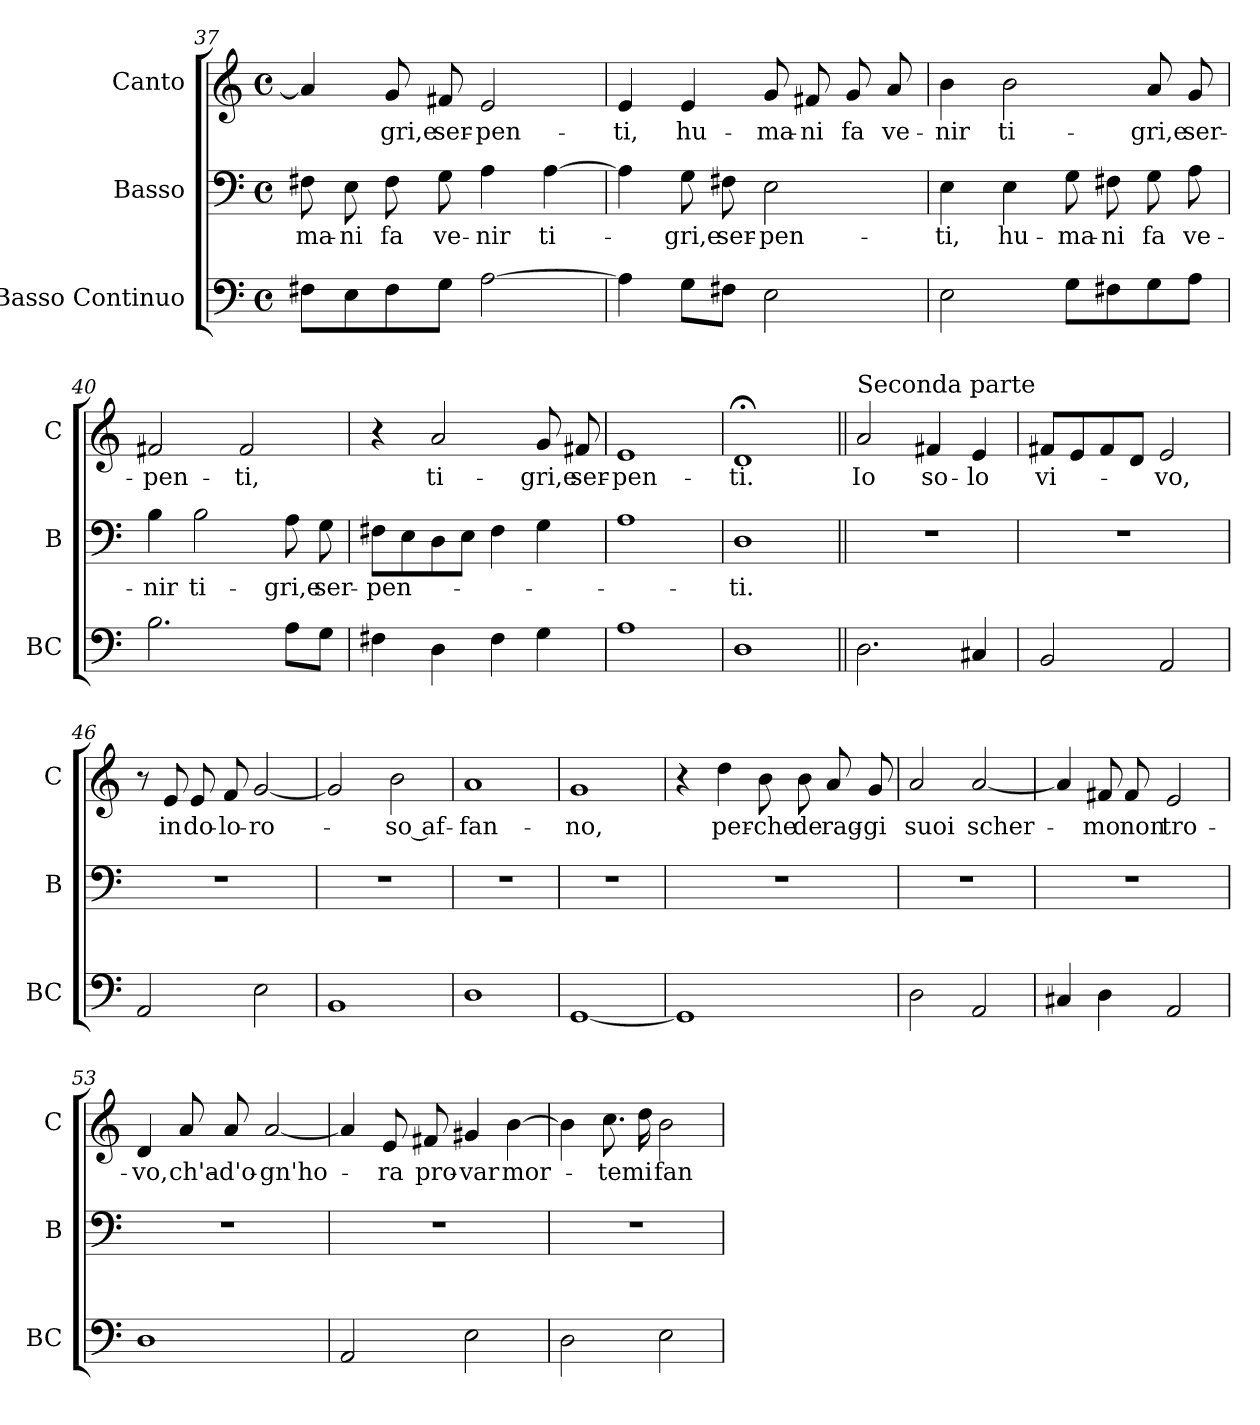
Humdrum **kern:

**kern	**kern	**text	**kern	**text
*part3	*part2	*part2	*part1	*part1
*staff3	*staff2	*staff2	*staff1	*staff1
*I"Basso Continuo	*I"Basso	*	*I"Canto	*
*I'BC	*I'B	*	*I'C	*
*clefF4	*clefF4	*	*clefG2	*
*k[]	*k[]	*	*k[]	*
*C:	*C:	*	*C:	*
*M4/4	*M4/4	*	*M4/4	*
*met(c)	*met(c)	*	*met(c)	*
=37	=37	=37	=37	=37
!	!	!LO:LY:b	!	!
8F#X\L	8F#X\	-ma-	4a/]	.
!	!	!LO:LY:b	!	!
8E\	8E\	-ni	.	.
!	!	!LO:LY:b	!	!LO:LY:b
8F#\	8F#\	fa	8g/	-gri,e
!	!	!LO:LY:b	!	!LO:LY:b
8G\J	8G\	ve-	8f#X/	ser-
!	!	!LO:LY:b	!	!LO:LY:b
[2A\	4A\	-nir	2e/	-pen-
!	!	!LO:LY:b	!	!
.	[4A\	ti-	.	.
!!LO:LB:g=z
=38	=38	=38	=38	=38
!	!	!	!	!LO:LY:b
4A\]	4A\]	.	4e/	-ti,
!	!	!LO:LY:b	!	!LO:LY:b
8G\L	8G\	-gri,e	4e/	hu-
!	!	!LO:LY:b	!	!
8F#X\J	8F#X\	ser-	.	.
!	!	!LO:LY:b	!	!LO:LY:b
2E\	2E\	-pen-	8g/	-ma-
!	!	!	!	!LO:LY:b
.	.	.	8f#X/	-ni
!	!	!	!	!LO:LY:b
.	.	.	8g/	fa
!	!	!	!	!LO:LY:b
.	.	.	8a/	ve-
=39	=39	=39	=39	=39
!	!	!LO:LY:b	!	!LO:LY:b
2E\	4E\	-ti,	4b\	-nir
!	!	!LO:LY:b	!	!LO:LY:b
.	4E\	hu-	2b\	ti-
!	!	!LO:LY:b	!	!
8G\L	8G\	-ma-	.	.
!	!	!LO:LY:b	!	!
8F#X\	8F#X\	-ni	.	.
!	!	!LO:LY:b	!	!LO:LY:b
8G\	8G\	fa	8a/	-gri,e
!	!	!LO:LY:b	!	!LO:LY:b
8A\J	8A\	ve-	8g/	ser-
=40	=40	=40	=40	=40
!	!	!LO:LY:b	!	!LO:LY:b
2.B\	4B\	-nir	2f#X/	-pen-
!	!	!LO:LY:b	!	!
.	2B\	ti-	.	.
!	!	!	!	!LO:LY:b
.	.	.	2f#/	-ti,
!	!	!LO:LY:b	!	!
8A\L	8A\	-gri,e	.	.
!	!	!LO:LY:b	!	!
8G\J	8G\	ser-	.	.
=41	=41	=41	=41	=41
!	!	!LO:LY:b	!	!
4F#X\	8F#X\L	-pen-	4r	.
.	8E\	.	.	.
!	!	!	!	!LO:LY:b
4D\	8D\	.	2a/	ti-
.	8E\J	.	.	.
4F#\	4F#\	.	.	.
!	!	!	!	!LO:LY:b
4G\	4G\	.	8g/	-gri,e
!	!	!	!	!LO:LY:b
.	.	.	8f#X/	ser-
=42	=42	=42	=42	=42
!	!	!	!	!LO:LY:b
1A	1A	.	1e	-pen-
=43	=43	=43	=43	=43
!	!	!LO:LY:b	!	!LO:LY:b
1D	1D	-ti.	1d;<	-ti.
!!LO:LB:g=z
=44||	=44||	=44||	=44||	=44||
!	!	!	!LO:TX:a:t=Seconda parte	!
!	!	!	!	!LO:LY:b
2.D\	1r	.	2a/	Io
!	!	!	!	!LO:LY:b
.	.	.	4f#X/	so-
!	!	!	!	!LO:LY:b
4C#X/	.	.	4e/	-lo
=45	=45	=45	=45	=45
!	!	!	!	!LO:LY:b
2BB/	1r	.	8f#X/L	vi-
.	.	.	8e/	.
.	.	.	8f#/	.
.	.	.	8d/J	.
!	!	!	!	!LO:LY:b
2AA/	.	.	2e/	-vo,
=46	=46	=46	=46	=46
2AA/	1r	.	8r	.
!	!	!	!	!LO:LY:b
.	.	.	8e/	in
!	!	!	!	!LO:LY:b
.	.	.	8e/	do-
!	!	!	!	!LO:LY:b
.	.	.	8f/	-lo-
!	!	!	!	!LO:LY:b
2E\	.	.	[2g/	-ro-
=47	=47	=47	=47	=47
1BB	1r	.	2g/]	.
!	!	!	!	!LO:LY:b
.	.	.	2b\	-so af-
=48	=48	=48	=48	=48
!	!	!	!	!LO:LY:b
1D	1r	.	1a	-fan-
=49	=49	=49	=49	=49
!	!	!	!	!LO:LY:b
[1GG	1r	.	1g	-no,
=50	=50	=50	=50	=50
1GG]	1r	.	4r	.
!	!	!	!	!LO:LY:b
.	.	.	4dd\	per-
!	!	!	!	!LO:LY:b
.	.	.	8b\	-che
!	!	!	!	!LO:LY:b
.	.	.	8b\	de
!	!	!	!	!LO:LY:b
.	.	.	8a/	rag-
!	!	!	!	!LO:LY:b
.	.	.	8g/	-gi
=51	=51	=51	=51	=51
!	!	!	!	!LO:LY:b
2D\	1r	.	2a/	suoi
!	!	!	!	!LO:LY:b
2AA/	.	.	[2a/	scher-
!!LO:LB:g=z
=52	=52	=52	=52	=52
4C#X/	1r	.	4a/]	.
!	!	!	!	!LO:LY:b
4D\	.	.	8f#X/	-mo
!	!	!	!	!LO:LY:b
.	.	.	8f#/	non
!	!	!	!	!LO:LY:b
2AA/	.	.	2e/	tro-
=53	=53	=53	=53	=53
!	!	!	!	!LO:LY:b
1D	1r	.	4d/	-vo,
!	!	!	!	!LO:LY:b
.	.	.	8a/	ch'a-
!	!	!	!	!LO:LY:b
.	.	.	8a/	-d'o-
!	!	!	!	!LO:LY:b
.	.	.	[2a/	-gn'ho-
=54	=54	=54	=54	=54
2AA/	1r	.	4a/]	.
!	!	!	!	!LO:LY:b
.	.	.	8e/	-ra
!	!	!	!	!LO:LY:b
.	.	.	8f#X/	pro-
!	!	!	!	!LO:LY:b
2E\	.	.	4g#X/	-var
!	!	!	!	!LO:LY:b
.	.	.	[4b\	mor-
=55	=55	=55	=55	=55
2D\	1r	.	4b\]	.
!	!	!	!	!LO:LY:b
.	.	.	8.cc\	-te
!	!	!	!	!LO:LY:b
.	.	.	16dd\	mi
!	!	!	!	!LO:LY:b
2E\	.	.	2b\	fan-
=	=	=	=	=
*-	*-	*-	*-	*-
